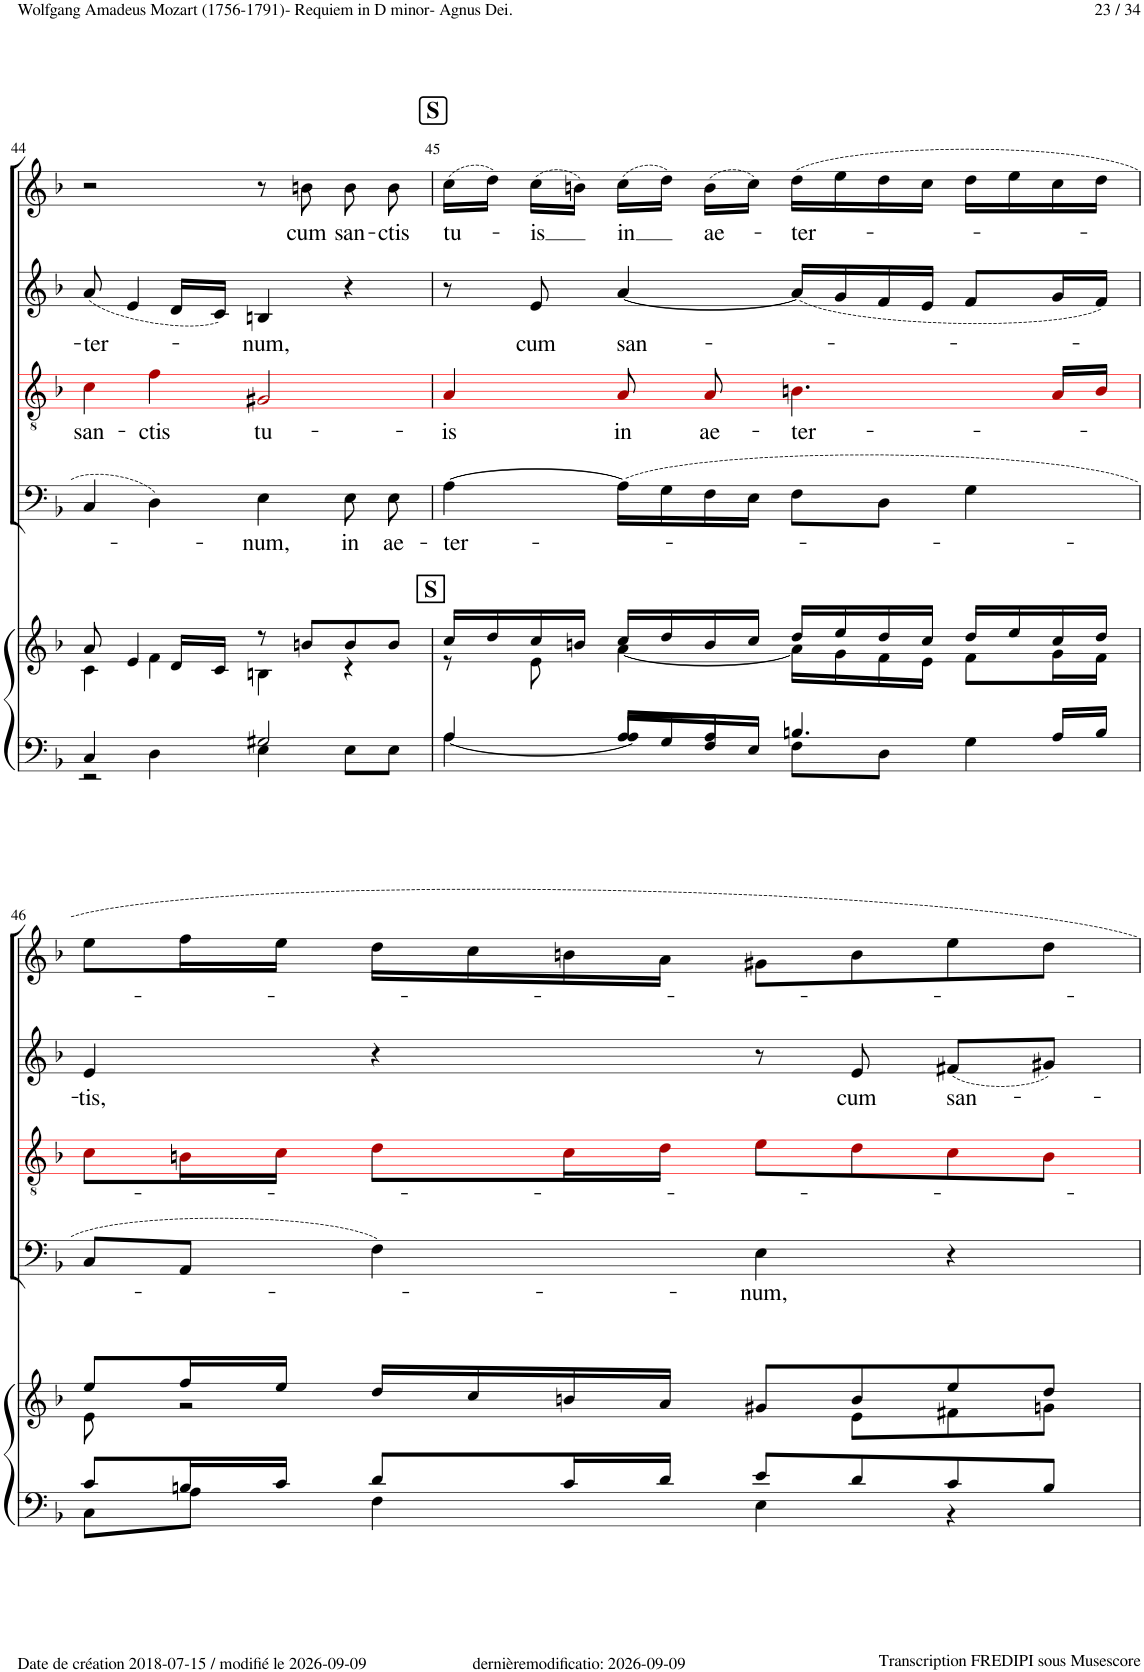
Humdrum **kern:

**kern	**kern	**kern	**text	**kern	**text	**kern	**text	**kern	**text
*part5	*part5	*part4	*part4	*part3	*part3	*part2	*part2	*part1	*part1
*staff6	*staff5	*staff4	*staff4	*staff3	*staff3	*staff2	*staff2	*staff1	*staff1
*I"Piano	*	*I"Bass	*	*I"Tenor	*	*I"Alto	*	*I"Soprano	*
*I'Pno	*	*	*	*	*	*	*	*	*
!!LO:PB:g=z
*clefF4	*clefG2	*clefF4	*	*clefGv2	*	*clefG2	*	*clefG2	*
*	*	*	*	*ITrd8c14	*	*	*	*	*
*k[b-]	*k[b-]	*k[b-]	*	*k[b-]	*	*k[b-]	*	*k[b-]	*
*M4/4	*M4/4	*M4/4	*	*M4/4	*	*M4/4	*	*M4/4	*
*met(c)	*met(c)	*met(c)	*	*met(c)	*	*met(c)	*	*met(c)	*
=44	=44	=44	=44	=44	=44	=44	=44	=44	=44
*^	*^	*	*	*	*	*	*	*	*
*	*	*	*^	*	*	*	*	*	*	*	*
!	!	!	!	!	!	!	!	!LO:LY:b	!	!LO:LY:b	!	!
4C/	2r	2ryy	4c\	8a/	4C!/	.	4c!i\	san-	(8a!/	-ter-	2r	.
.	.	.	.	4e/	.	.	.	.	4e!/	.	.	.
!	!	!	!	!	!	!	!	!LO:LY:b	!	!	!	!
4D\	.	.	4f\	.	4D!\	.	4f!i\	-ctis	.	.	.	.
.	.	.	.	16d/LL	.	.	.	.	16d!/LL	.	.	.
.	.	.	.	16c/JJ	.	.	.	.	16c!/JJ)	.	.	.
!	!	!	!	!	!	!LO:LY:b	!	!LO:LY:b	!	!LO:LY:b	!	!
2G#X/	4E\	8r	4Bn\	2ryy	4E!\	-num,	2G#X!i/	tu-	4Bn!/	-num,	8r	.
!	!	!	!	!	!	!	!	!	!	!	!	!LO:LY:b
.	.	8bn/L	.	.	.	.	.	.	.	.	8bn!\	cum
!	!	!	!	!	!	!LO:LY:b	!	!	!	!	!	!LO:LY:b
.	8E\L	8b/	4r	.	8E!\	in	.	.	4r	.	8b!\	san-
!	!	!	!	!	!	!LO:LY:b	!	!	!	!	!	!LO:LY:b
.	8E\J	8b/J	.	.	8E!\	ae-	.	.	.	.	8b!\	-ctis
*	*	*	*v	*v	*	*	*	*	*	*	*	*
=45	=45	=45	=45	=45	=45	=45	=45	=45	=45	=45	=45
!	!	!LO:TX:a:B:t=S	!	!	!	!	!	!	!	!	!
!	!	!	!	!	!LO:LY:b	!	!LO:LY:b	!	!	!	!LO:LY:b
4A/	[4A\	16cc/LL	8r	[4A!\	-ter-	4A!i/	-is	8r	.	(16cc!\LL	tu-
.	.	16dd/	.	.	.	.	.	.	.	16dd!\JJ)	.
!	!	!	!	!	!	!	!	!	!LO:LY:b	!	!LO:LY:b
.	.	16cc/	8e\	.	.	.	.	8e!/	cum	(16cc!\LL	-is
.	.	16bn/JJ	.	.	.	.	.	.	.	16bn!\JJ)	.
!	!	!	!	!	!	!	!LO:LY:b	!	!LO:LY:b	!	!LO:LY:b
8A/L	16A/LL]	16cc/LL	[4a\	(16A!\LL]	.	8A!i/	in	[4a!/	san-	(16cc!\LL	in
.	16G/	16dd/	.	16G!\	.	.	.	.	.	16dd!\JJ)	.
!	!	!	!	!	!	!	!LO:LY:b	!	!	!	!LO:LY:b
8A/J	16F/	16b/	.	16F!\	.	8A!i/	ae-	.	.	(16b!\LL	ae-
.	16E/JJ	16cc/JJ	.	16E!\JJ	.	.	.	.	.	16cc!\JJ)	.
!	!	!	!	!	!	!	!LO:LY:b	!	!	!	!LO:LY:b
4.Bn/	8F\L	16dd/LL	16a\LL]	8F!\L	.	4.Bn!i\	-ter-	(16a!/LL]	.	16dd!\LL	-ter-
.	.	16ee/	16g\	.	.	.	.	16g!/	.	16ee!\	.
.	8D\J	16dd/	16f\	8D!\J	.	.	.	16f!/	.	16dd!\	.
.	.	16cc/JJ	16e\JJ	.	.	.	.	16e!/JJ	.	16cc!\JJ	.
.	4G\	16dd/LL	8f\L	4G!\	.	.	.	8f!/L	.	16dd!\LL	.
.	.	16ee/	.	.	.	.	.	.	.	16ee!\	.
16A/LL	.	16cc/	16g\L	.	.	16A!i/LL	.	16g!/L	.	16cc!\	.
16B/JJ	.	16dd/JJ	16f\JJ	.	.	16B!i/JJ	.	16f!/JJ)	.	16dd!\JJ	.
!!LO:LB:g=z
=46	=46	=46	=46	=46	=46	=46	=46	=46	=46	=46	=46
!	!	!	!	!	!	!	!	!	!LO:LY:b	!	!
8c/L	8C\L	8ee/L	8e\	8C!/L	.	8c!i\L	.	4e!/	-tis,	8ee!\L	.
16Bn/L	8A\J	16ff/L	2r	8AA!/J	.	16Bn!i\L	.	.	.	16ff!\L	.
16c/JJ	.	16ee/JJ	.	.	.	16c!i\JJ	.	.	.	16ee!\JJ	.
8d/L	4F\	16dd/LL	.	4F!\)	.	8d!i\L	.	4r	.	16dd!\LL	.
.	.	16cc/	.	.	.	.	.	.	.	16cc!\	.
16c/L	.	16bn/	.	.	.	16c!i\L	.	.	.	16bn!\	.
16d/JJ	.	16a/JJ	.	.	.	16d!i\JJ	.	.	.	16a!\JJ	.
!	!	!	!	!	!LO:LY:b	!	!	!	!	!	!
8e/L	4E\	8g#X/L	.	4E!\	-num,	8e!i\L	.	8r	.	8g#X!\L	.
!	!	!	!	!	!	!	!	!	!LO:LY:b	!	!
8d/	.	8b/	8e\L	.	.	8d!i\	.	8e!/	cum	8b!\	.
!	!	!	!	!	!	!	!	!	!LO:LY:b	!	!
8c/	4r	8ee/	8f#X\	4r	.	8c!i\	.	(8f#X!/L	san-	8ee!\	.
8B/J	.	8dd/J	8gn\J	.	.	8B!i\J	.	8g#X!/J)	.	8dd!\J	.
*v	*v	*	*	*	*	*	*	*	*	*	*
*	*v	*v	*	*	*	*	*	*	*	*
=	=	=	=	=	=	=	=	=	=
*-	*-	*-	*-	*-	*-	*-	*-	*-	*-
